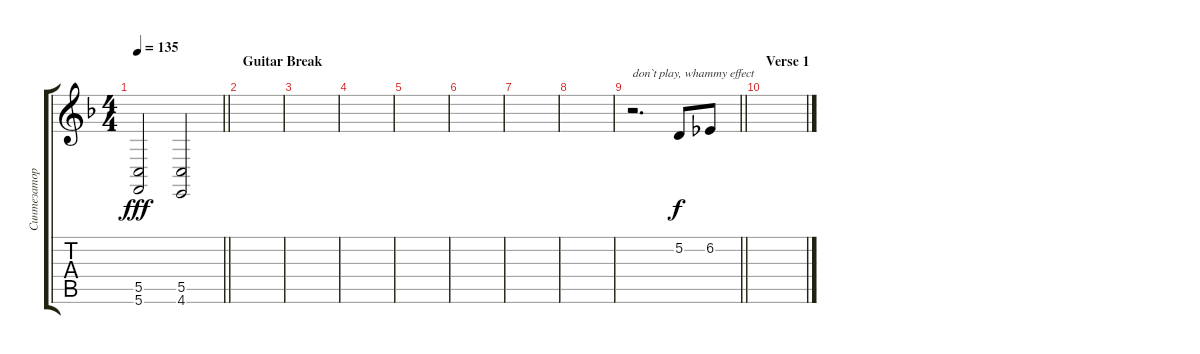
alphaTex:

\track ("Синтезатор 2" "Синтезатор") {instrument acousticgrandpiano}
\staff {score tabs}
\tuning (D4 A3 F3 C3 G2 C2) {hide}
\ts (4 4)
\tempo 135
\clef g2
\barLineRight lightlight
\ks dminor
(5.5 5.6).2{dy fff} (5.5 4.6).2 |
\section ("" "Guitar Break")
|
|
|
|
|
|
|
\barLineRight lightlight
r.2{d txt "don`t play, whammy effect" volume 8 instrument distortionguitar} 5.2.8{dy f} 6.2.8 |
\section ("" "Verse 1")
